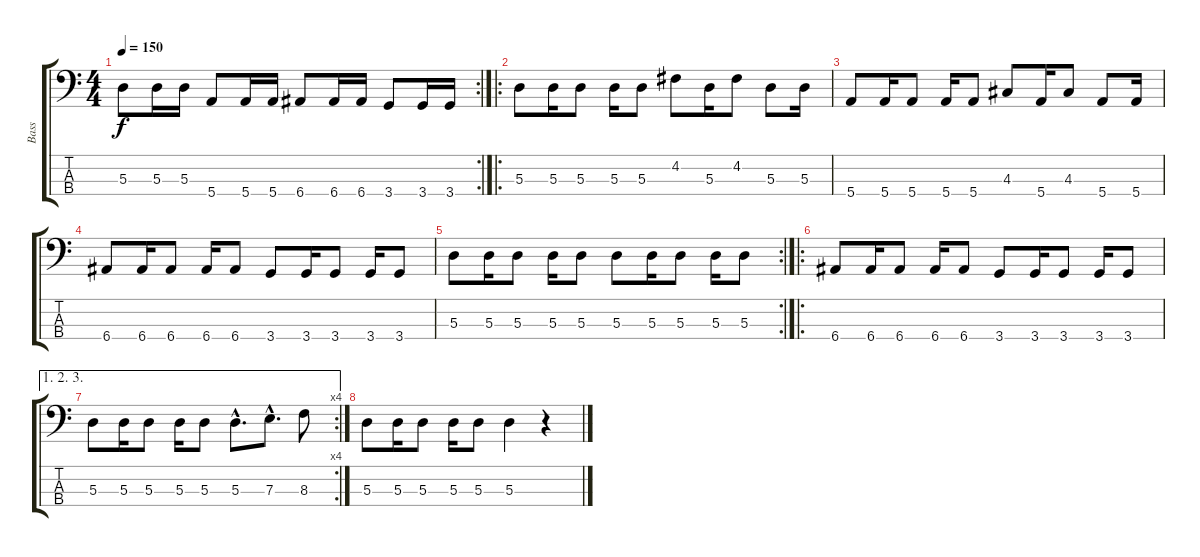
\track ("Bass" "Bass") {instrument electricbasspick}
\staff {score tabs}
\tuning (G2 D2 A1 E1) {hide}
\rc 2
\ts (4 4)
\tempo 150
\clef f4
\ks c
5.3.8{dy f} 5.3.16 5.3.16 5.4.8 5.4.16 5.4.16 6.4.8 6.4.16 6.4.16 3.4.8 3.4.16 3.4.16 |
\ro
5.3.8 5.3.16 5.3.8 5.3.16 5.3.8 4.2.8 5.3.16 4.2.8 5.3.8 5.3.16 |
5.4.8 5.4.16 5.4.8 5.4.16 5.4.8 4.3.8 5.4.16 4.3.8 5.4.8 5.4.16 |
6.4.8 6.4.16 6.4.8 6.4.16 6.4.8 3.4.8 3.4.16 3.4.8 3.4.16 3.4.8 |
\rc 2
5.3.8 5.3.16 5.3.8 5.3.16 5.3.8 5.3.8 5.3.16 5.3.8 5.3.16 5.3.8 |
\ro
6.4.8 6.4.16 6.4.8 6.4.16 6.4.8 3.4.8 3.4.16 3.4.8 3.4.16 3.4.8 |
\ae (1 2 3)
\rc 4
5.3.8 5.3.16 5.3.8 5.3.16 5.3.8 5.3{hac}.8{d} 7.3{hac}.8{d} 8.3.8 |
5.3.8 5.3.16 5.3.8 5.3.16 5.3.8 5.3.4 r.4
